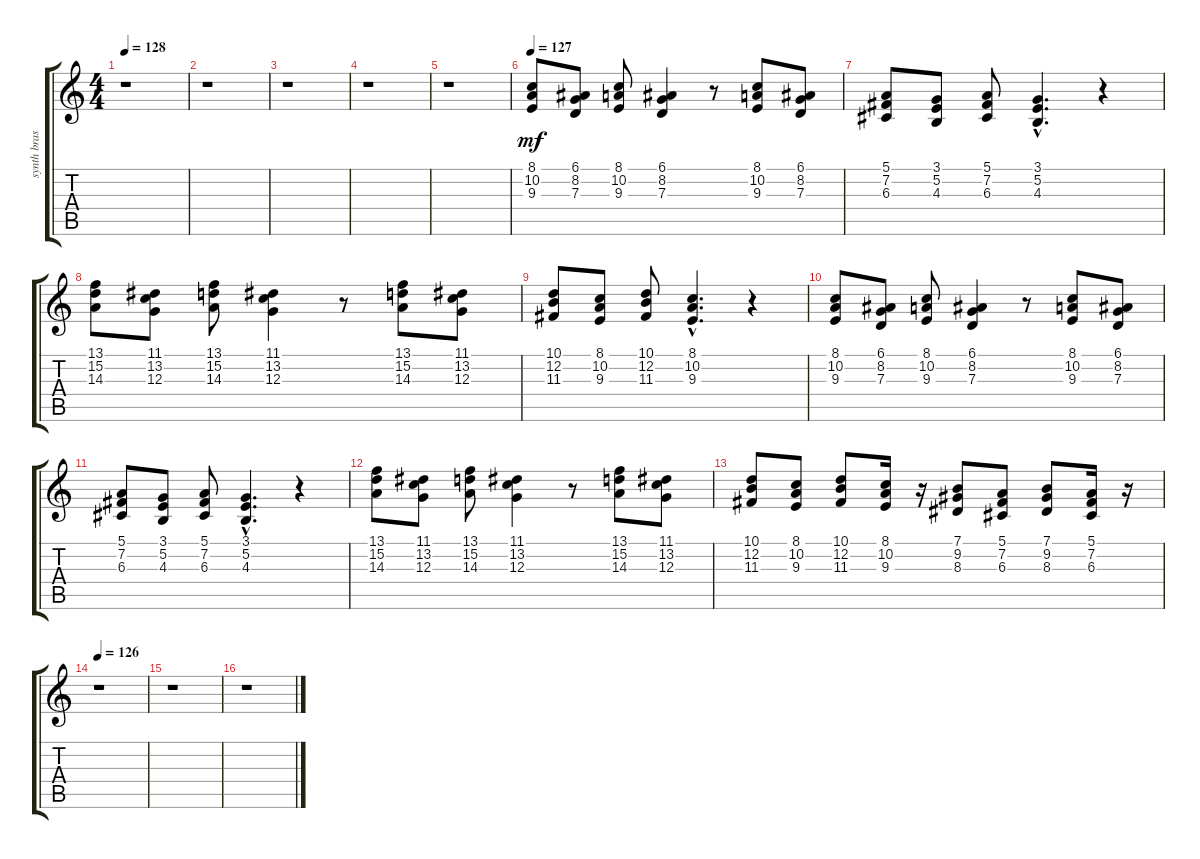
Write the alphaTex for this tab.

\track ("synth brass" "synth bras") {instrument synthbrass1}
\staff {score tabs}
\tuning (E4 B3 G3 D3 A2 E2) {hide}
\ts (4 4)
\tempo 128
\clef g2
\ks c
r.1{dy f} |
r.1 |
r.1 |
r.1 |
r.1 |
\tempo 127
(8.1 10.2 9.3).8{dy mf} (6.1 8.2 7.3).8 (8.1 10.2 9.3).8 (6.1 8.2 7.3).4 r.8 (8.1 10.2 9.3).8 (6.1 8.2 7.3).8 |
(5.1 7.2 6.3).8 (3.1 5.2 4.3).8 (5.1 7.2 6.3).8 (3.1{hac} 5.2{hac} 4.3{hac}).4{d} r.4 |
(13.1 15.2 14.3).8 (11.1 13.2 12.3).8 (13.1 15.2 14.3).8 (11.1 13.2 12.3).4 r.8 (13.1 15.2 14.3).8 (11.1 13.2 12.3).8 |
(10.1 12.2 11.3).8 (8.1 10.2 9.3).8 (10.1 12.2 11.3).8 (8.1{hac} 10.2{hac} 9.3{hac}).4{d} r.4 |
(8.1 10.2 9.3).8 (6.1 8.2 7.3).8 (8.1 10.2 9.3).8 (6.1 8.2 7.3).4 r.8 (8.1 10.2 9.3).8 (6.1 8.2 7.3).8 |
(5.1 7.2 6.3).8 (3.1 5.2 4.3).8 (5.1 7.2 6.3).8 (3.1{hac} 5.2{hac} 4.3{hac}).4{d} r.4 |
(13.1 15.2 14.3).8 (11.1 13.2 12.3).8 (13.1 15.2 14.3).8 (11.1 13.2 12.3).4 r.8 (13.1 15.2 14.3).8 (11.1 13.2 12.3).8 |
(10.1 12.2 11.3).8 (8.1 10.2 9.3).8 (10.1 12.2 11.3).8 (8.1 10.2 9.3).16 r.16 (7.1 9.2 8.3).8 (5.1 7.2 6.3).8 (7.1 9.2 8.3).8 (5.1 7.2 6.3).16 r.16 |
\tempo 126
r.1 |
r.1 |
r.1
